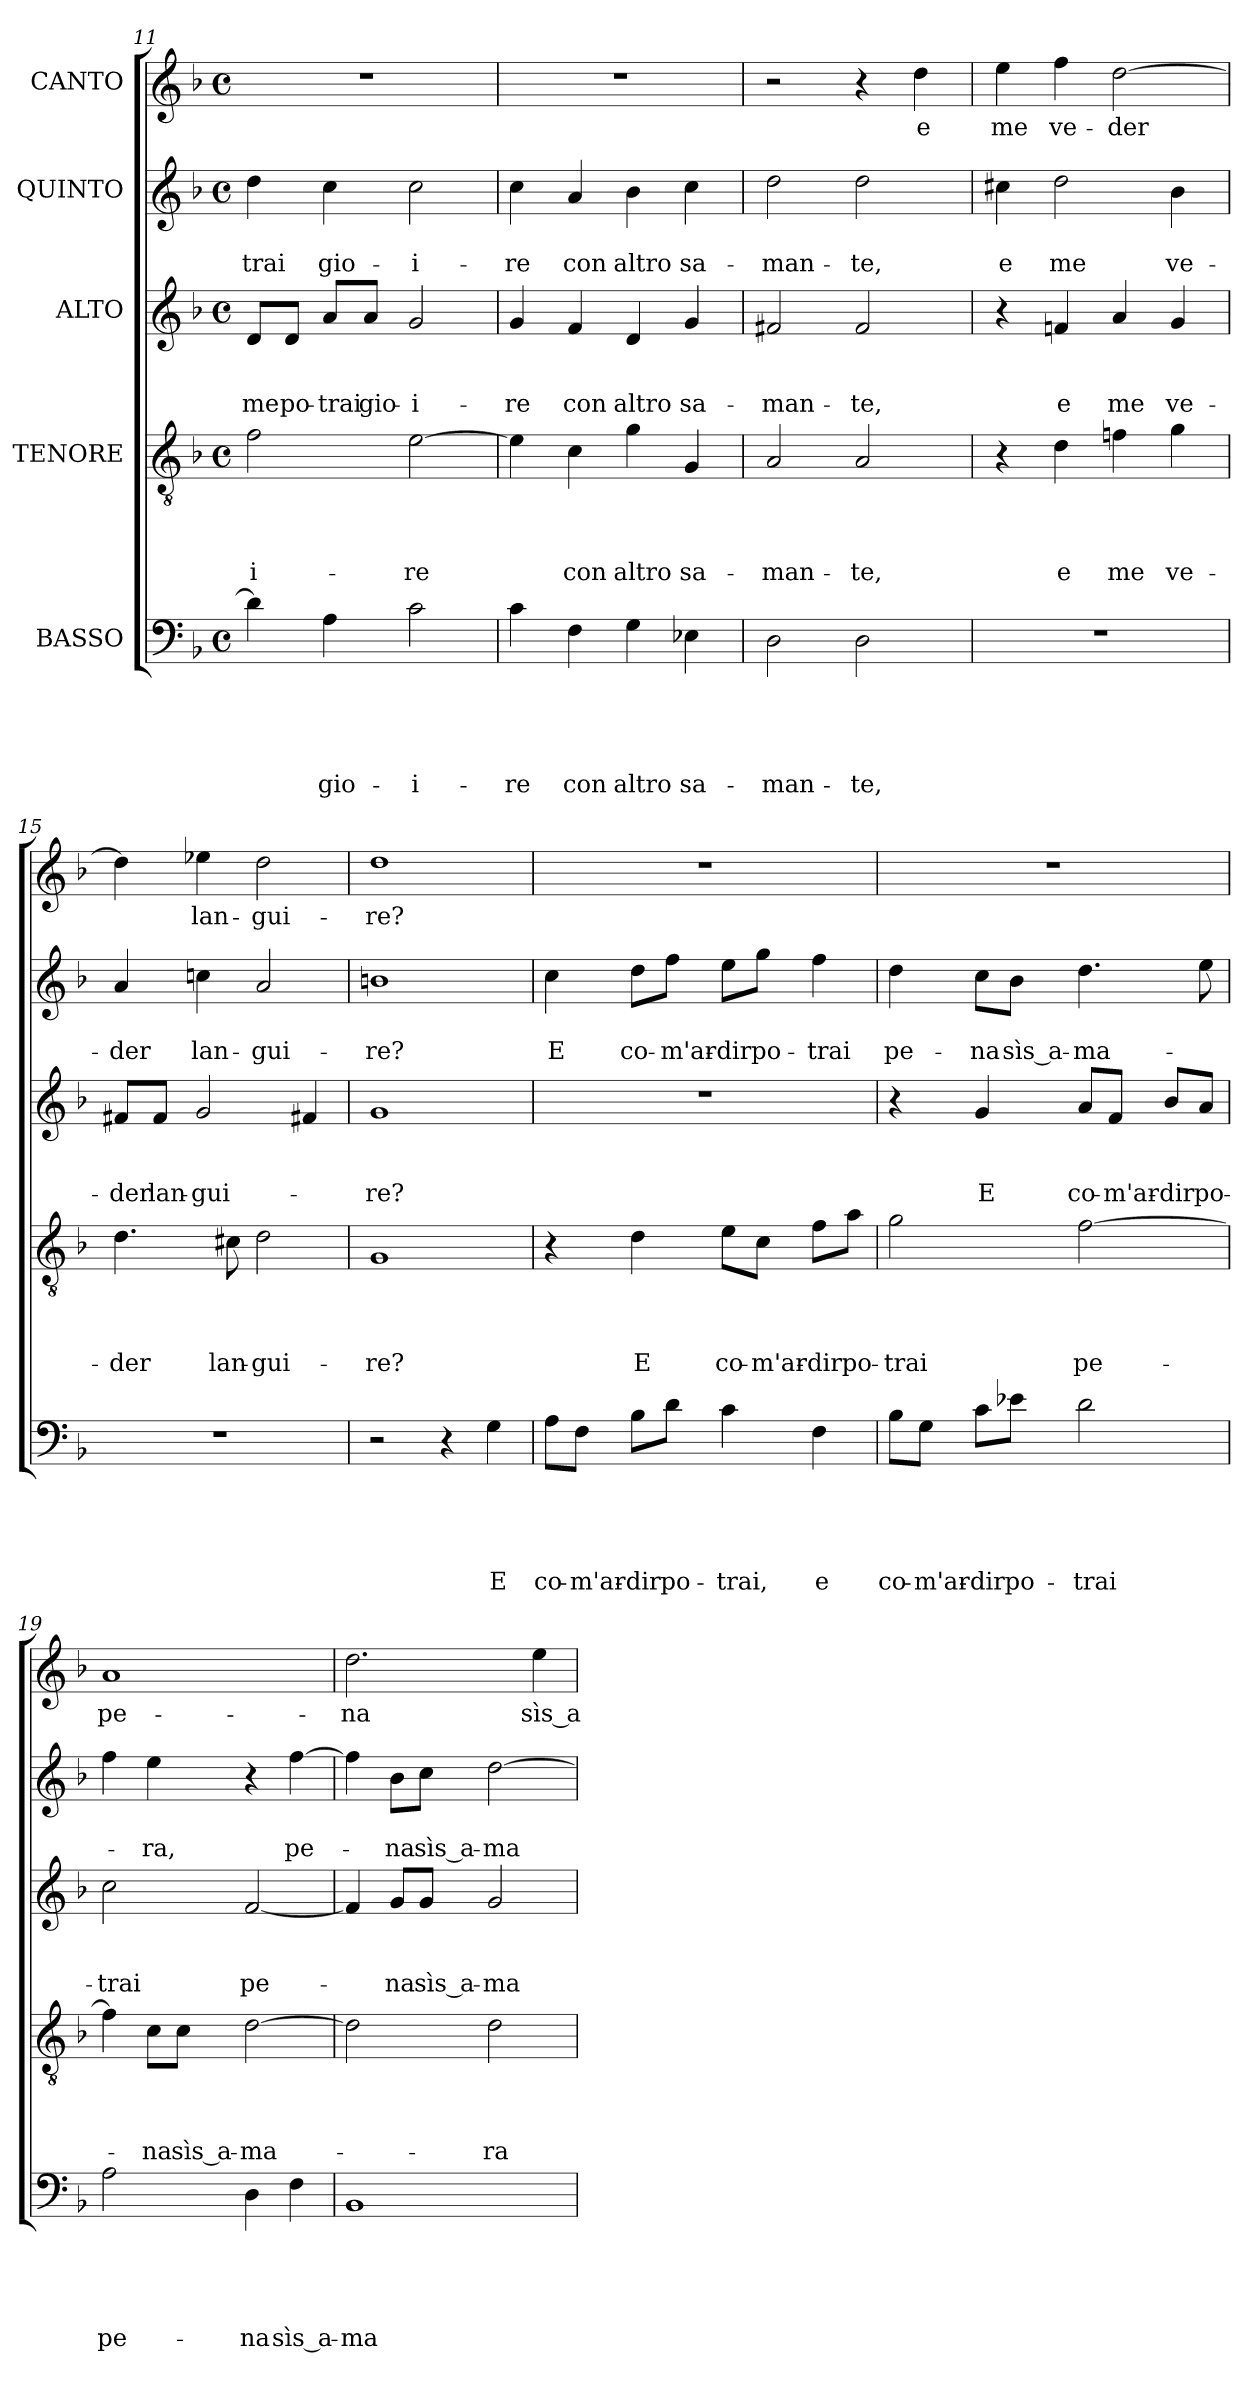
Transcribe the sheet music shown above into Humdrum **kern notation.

**kern	**text	**text	**text	**text	**text	**kern	**text	**text	**text	**text	**kern	**text	**text	**text	**kern	**text	**text	**kern	**text
*part5	*part5	*part5	*part5	*part5	*part5	*part4	*part4	*part4	*part4	*part4	*part3	*part3	*part3	*part3	*part2	*part2	*part2	*part1	*part1
*staff5	*staff5	*staff5	*staff5	*staff5	*staff5	*staff4	*staff4	*staff4	*staff4	*staff4	*staff3	*staff3	*staff3	*staff3	*staff2	*staff2	*staff2	*staff1	*staff1
*I"BASSO	*	*	*	*	*	*I"TENORE	*	*	*	*	*I"ALTO	*	*	*	*I"QUINTO	*	*	*I"CANTO	*
*clefF4	*	*	*	*	*	*clefGv2	*	*	*	*	*clefG2	*	*	*	*clefG2	*	*	*clefG2	*
*k[b-]	*	*	*	*	*	*k[b-]	*	*	*	*	*k[b-]	*	*	*	*k[b-]	*	*	*k[b-]	*
*F:	*	*	*	*	*	*F:	*	*	*	*	*F:	*	*	*	*F:	*	*	*F:	*
*M4/4	*	*	*	*	*	*M4/4	*	*	*	*	*M4/4	*	*	*	*M4/4	*	*	*M4/4	*
*met(c)	*	*	*	*	*	*met(c)	*	*	*	*	*met(c)	*	*	*	*met(c)	*	*	*met(c)	*
=11	=11	=11	=11	=11	=11	=11	=11	=11	=11	=11	=11	=11	=11	=11	=11	=11	=11	=11	=11
!	!	!	!	!	!	!	!	!	!	!LO:LY:b	!	!	!	!LO:LY:b	!	!	!LO:LY:b	!	!
4d\]	.	.	.	.	.	2f\	.	.	.	-i-	8d/L	.	.	-me	4dd\	.	-trai	1r	.
!	!	!	!	!	!	!	!	!	!	!	!	!	!	!LO:LY:b	!	!	!	!	!
.	.	.	.	.	.	.	.	.	.	.	8d/J	.	.	po-	.	.	.	.	.
!	!	!	!	!	!LO:LY:b	!	!	!	!	!	!	!	!	!LO:LY:b:rj	!	!	!LO:LY:b	!	!
4A\	.	.	.	.	gio-	.	.	.	.	.	8a/L	.	.	-trai	4cc\	.	gio-	.	.
!	!	!	!	!	!	!	!	!	!	!	!	!	!	!LO:LY:b	!	!	!	!	!
.	.	.	.	.	.	.	.	.	.	.	8a/J	.	.	gio-	.	.	.	.	.
!	!	!	!	!	!LO:LY:b	!	!	!	!	!LO:LY:b	!	!	!	!LO:LY:b	!	!	!LO:LY:b	!	!
2c\	.	.	.	.	-i-	[>2e\	.	.	.	-re	2g/	.	.	-i-	2cc\	.	-i-	.	.
!!LO:PB:g=z
=12	=12	=12	=12	=12	=12	=12	=12	=12	=12	=12	=12	=12	=12	=12	=12	=12	=12	=12	=12
!	!	!	!	!	!LO:LY:b	!	!	!	!	!	!	!	!	!LO:LY:b	!	!	!LO:LY:b	!	!
4c\	.	.	.	.	-re	4e\]	.	.	.	.	4g/	.	.	-re	4cc\	.	-re	1r	.
!	!	!	!	!	!LO:LY:b	!	!	!	!	!LO:LY:b	!	!	!	!LO:LY:b	!	!	!LO:LY:b	!	!
4F\	.	.	.	.	con	4c\	.	.	.	con	4f/	.	.	con	4a/	.	con	.	.
!	!	!	!	!	!LO:LY:b	!	!	!	!	!LO:LY:b	!	!	!	!LO:LY:b	!	!	!LO:LY:b	!	!
4G\	.	.	.	.	al­tro	4g\	.	.	.	al­tro	4d/	.	.	al­tro	4b-\	.	al­tro	.	.
!	!	!	!	!	!LO:LY:b	!	!	!	!	!LO:LY:b	!	!	!	!LO:LY:b	!	!	!LO:LY:b	!	!
4E-X\	.	.	.	.	sa-	4G/	.	.	.	sa-	4g/	.	.	sa-	4cc\	.	sa-	.	.
=13	=13	=13	=13	=13	=13	=13	=13	=13	=13	=13	=13	=13	=13	=13	=13	=13	=13	=13	=13
!	!	!	!	!	!LO:LY:b	!	!	!	!	!LO:LY:b	!	!	!	!LO:LY:b	!	!	!LO:LY:b	!	!
2D\	.	.	.	.	-man-	2A/	.	.	.	-man-	2f#X/	.	.	-man-	2dd\	.	-man-	2r	.
!	!	!	!	!	!LO:LY:b	!	!	!	!	!LO:LY:b	!	!	!	!LO:LY:b	!	!	!LO:LY:b	!	!
2D\	.	.	.	.	-te,	2A/	.	.	.	-te,	2f#i/	.	.	-te,	2dd\	.	-te,	4r	.
!	!	!	!	!	!	!	!	!	!	!	!	!	!	!	!	!	!	!	!LO:LY:b
.	.	.	.	.	.	.	.	.	.	.	.	.	.	.	.	.	.	4dd\	e
=14	=14	=14	=14	=14	=14	=14	=14	=14	=14	=14	=14	=14	=14	=14	=14	=14	=14	=14	=14
!	!	!	!	!	!	!	!	!	!	!	!	!	!	!	!	!	!LO:LY:b	!	!LO:LY:b
1r	.	.	.	.	.	4r	.	.	.	.	4r	.	.	.	4cc#X\	.	e	4ee\	me
!	!	!	!	!	!	!	!	!	!	!LO:LY:b	!	!	!	!LO:LY:b	!	!	!LO:LY:b	!	!LO:LY:b
.	.	.	.	.	.	4d\	.	.	.	e	4fni/	.	.	e	2dd\	.	me	4ff\	ve-
!	!	!	!	!	!	!	!	!	!	!LO:LY:b	!	!	!	!LO:LY:b	!	!	!	!	!LO:LY:b
.	.	.	.	.	.	4fni\	.	.	.	me	4a/	.	.	me	.	.	.	[>2dd\	-der
!	!	!	!	!	!	!	!	!	!	!LO:LY:b	!	!	!	!LO:LY:b	!	!	!LO:LY:b	!	!
.	.	.	.	.	.	4g\	.	.	.	ve-	4g/	.	.	ve-	4b-\	.	ve-	.	.
=15	=15	=15	=15	=15	=15	=15	=15	=15	=15	=15	=15	=15	=15	=15	=15	=15	=15	=15	=15
!	!	!	!	!	!	!	!	!	!	!LO:LY:b	!	!	!	!LO:LY:b	!	!	!LO:LY:b	!	!
1r	.	.	.	.	.	4.d\	.	.	.	-der	8f#X/L	.	.	-der	4a/	.	-der	4dd\]	.
!	!	!	!	!	!	!	!	!	!	!	!	!	!	!LO:LY:b	!	!	!	!	!
.	.	.	.	.	.	.	.	.	.	.	8f#i/J	.	.	lan-	.	.	.	.	.
!	!	!	!	!	!	!	!	!	!	!	!	!	!	!LO:LY:b	!	!	!LO:LY:b	!	!LO:LY:b
.	.	.	.	.	.	.	.	.	.	.	2g/	.	.	-gui-	4ccni\	.	lan-	4ee-X\	lan-
!	!	!	!	!	!	!	!	!	!	!LO:LY:b	!	!	!	!	!	!	!	!	!
.	.	.	.	.	.	8c#X\	.	.	.	lan-	.	.	.	.	.	.	.	.	.
!	!	!	!	!	!	!	!	!	!	!LO:LY:b:rj	!	!	!	!	!	!	!LO:LY:b	!	!LO:LY:b
.	.	.	.	.	.	2d\	.	.	.	-gui-	.	.	.	.	2a/	.	-gui-	2dd\	-gui-
.	.	.	.	.	.	.	.	.	.	.	4f#X/	.	.	.	.	.	.	.	.
=16	=16	=16	=16	=16	=16	=16	=16	=16	=16	=16	=16	=16	=16	=16	=16	=16	=16	=16	=16
!	!	!	!	!	!	!	!	!	!	!LO:LY:b	!	!	!	!LO:LY:b	!	!	!LO:LY:b	!	!LO:LY:b
2r	.	.	.	.	.	1G	.	.	.	-re?	1g	.	.	-re?	1bn	.	-re?	1dd	-re?
4r	.	.	.	.	.	.	.	.	.	.	.	.	.	.	.	.	.	.	.
!	!	!	!	!	!LO:LY:b	!	!	!	!	!	!	!	!	!	!	!	!	!	!
4G\	.	.	.	.	E	.	.	.	.	.	.	.	.	.	.	.	.	.	.
=17	=17	=17	=17	=17	=17	=17	=17	=17	=17	=17	=17	=17	=17	=17	=17	=17	=17	=17	=17
!	!	!	!	!	!LO:LY:b	!	!	!	!	!	!	!	!	!	!	!	!LO:LY:b	!	!
8A\L	.	.	.	.	co-	4r	.	.	.	.	1r	.	.	.	4cc\	.	E	1r	.
!	!	!	!	!	!LO:LY:b	!	!	!	!	!	!	!	!	!	!	!	!	!	!
8F\J	.	.	.	.	-m'ar-	.	.	.	.	.	.	.	.	.	.	.	.	.	.
!	!	!	!	!	!LO:LY:b:rj	!	!	!	!	!LO:LY:b	!	!	!	!	!	!	!LO:LY:b	!	!
8B-\L	.	.	.	.	-dir	4d\	.	.	.	E	.	.	.	.	8dd\L	.	co-	.	.
!	!	!	!	!	!LO:LY:b	!	!	!	!	!	!	!	!	!	!	!	!LO:LY:b	!	!
8d\J	.	.	.	.	po-	.	.	.	.	.	.	.	.	.	8ff\J	.	-m'ar-	.	.
!	!	!	!	!	!LO:LY:b	!	!	!	!	!LO:LY:b	!	!	!	!	!	!	!LO:LY:b:rj	!	!
4c\	.	.	.	.	-trai,	8e\L	.	.	.	co-	.	.	.	.	8ee\L	.	-dir	.	.
!	!	!	!	!	!	!	!	!	!	!LO:LY:b	!	!	!	!	!	!	!LO:LY:b	!	!
.	.	.	.	.	.	8c\J	.	.	.	-m'ar-	.	.	.	.	8gg\J	.	po-	.	.
!	!	!	!	!	!LO:LY:b	!	!	!	!	!LO:LY:b:rj	!	!	!	!	!	!	!LO:LY:b	!	!
4F\	.	.	.	.	e	8f\L	.	.	.	-dir	.	.	.	.	4ff\	.	-trai	.	.
!	!	!	!	!	!	!	!	!	!	!LO:LY:b	!	!	!	!	!	!	!	!	!
.	.	.	.	.	.	8a\J	.	.	.	po-	.	.	.	.	.	.	.	.	.
!!LO:LB:g=z
=18	=18	=18	=18	=18	=18	=18	=18	=18	=18	=18	=18	=18	=18	=18	=18	=18	=18	=18	=18
!	!	!	!	!	!LO:LY:b	!	!	!	!	!LO:LY:b	!	!	!	!	!	!	!LO:LY:b	!	!
8B-\L	.	.	.	.	co-	2g\	.	.	.	-trai	4r	.	.	.	4dd\	.	pe-	1r	.
!	!	!	!	!	!LO:LY:b	!	!	!	!	!	!	!	!	!	!	!	!	!	!
8G\J	.	.	.	.	-m'ar-	.	.	.	.	.	.	.	.	.	.	.	.	.	.
!	!	!	!	!	!LO:LY:b:rj	!	!	!	!	!	!	!	!	!LO:LY:b	!	!	!LO:LY:b	!	!
8c\L	.	.	.	.	-dir	.	.	.	.	.	4g/	.	.	E	8cc\L	.	-na	.	.
!	!	!	!	!	!LO:LY:b	!	!	!	!	!	!	!	!	!	!	!	!LO:LY:b:rj	!	!
8e-X\J	.	.	.	.	po-	.	.	.	.	.	.	.	.	.	8b-\J	.	sìs a-	.	.
!	!	!	!	!	!LO:LY:b:rj	!	!	!	!	!LO:LY:b	!	!	!	!LO:LY:b	!	!	!LO:LY:b	!	!
2d\	.	.	.	.	-trai	[>2f\	.	.	.	pe-	8a/L	.	.	co-	4.dd\	.	-ma-	.	.
!	!	!	!	!	!	!	!	!	!	!	!	!	!	!LO:LY:b	!	!	!	!	!
.	.	.	.	.	.	.	.	.	.	.	8f/J	.	.	-m'ar-	.	.	.	.	.
!	!	!	!	!	!	!	!	!	!	!	!	!	!	!LO:LY:b:rj	!	!	!	!	!
.	.	.	.	.	.	.	.	.	.	.	8b-/L	.	.	-dir	.	.	.	.	.
!	!	!	!	!	!	!	!	!	!	!	!	!	!	!LO:LY:b	!	!	!	!	!
.	.	.	.	.	.	.	.	.	.	.	8a/J	.	.	po-	8ee\	.	.	.	.
=19	=19	=19	=19	=19	=19	=19	=19	=19	=19	=19	=19	=19	=19	=19	=19	=19	=19	=19	=19
!	!	!	!	!	!LO:LY:b	!	!	!	!	!	!	!	!	!LO:LY:b	!	!	!	!	!LO:LY:b
2A\	.	.	.	.	pe-	4f\]	.	.	.	.	2cc\	.	.	-trai	4ff\	.	.	1a	pe-
!	!	!	!	!	!	!	!	!	!	!LO:LY:b	!	!	!	!	!	!	!LO:LY:b	!	!
.	.	.	.	.	.	8c\L	.	.	.	-na	.	.	.	.	4ee\	.	-ra,	.	.
!	!	!	!	!	!	!	!	!	!	!LO:LY:b:rj	!	!	!	!	!	!	!	!	!
.	.	.	.	.	.	8c\J	.	.	.	sìs a-	.	.	.	.	.	.	.	.	.
!	!	!	!	!	!LO:LY:b	!	!	!	!	!LO:LY:b:rj	!	!	!	!LO:LY:b	!	!	!	!	!
4D\	.	.	.	.	-na	[>2d\	.	.	.	-ma-	[<2f/	.	.	pe-	4r	.	.	.	.
!	!	!	!	!	!LO:LY:b:rj	!	!	!	!	!	!	!	!	!	!	!	!LO:LY:b	!	!
4F\	.	.	.	.	sìs a-	.	.	.	.	.	.	.	.	.	[>4ff\	.	pe-	.	.
=20	=20	=20	=20	=20	=20	=20	=20	=20	=20	=20	=20	=20	=20	=20	=20	=20	=20	=20	=20
!	!	!	!	!	!LO:LY:b	!	!	!	!	!	!	!	!	!	!	!	!	!	!LO:LY:b
1BB-	.	.	.	.	-ma-	2d\]	.	.	.	.	4f/]	.	.	.	4ff\]	.	.	2.dd\	-na
!	!	!	!	!	!	!	!	!	!	!	!	!	!	!LO:LY:b	!	!	!LO:LY:b	!	!
.	.	.	.	.	.	.	.	.	.	.	8g/L	.	.	-na	8b-\L	.	-na	.	.
!	!	!	!	!	!	!	!	!	!	!	!	!	!	!LO:LY:b:rj	!	!	!LO:LY:b:rj	!	!
.	.	.	.	.	.	.	.	.	.	.	8g/J	.	.	sìs a-	8cc\J	.	sìs a-	.	.
!	!	!	!	!	!	!	!	!	!	!LO:LY:b	!	!	!	!LO:LY:b:rj	!	!	!LO:LY:b:rj	!	!
.	.	.	.	.	.	2d\	.	.	.	-ra	2g/	.	.	-ma-	[>2dd\	.	-ma-	.	.
!	!	!	!	!	!	!	!	!	!	!	!	!	!	!	!	!	!	!	!LO:LY:b:rj
.	.	.	.	.	.	.	.	.	.	.	.	.	.	.	.	.	.	4ee\	sìs a-
=	=	=	=	=	=	=	=	=	=	=	=	=	=	=	=	=	=	=	=
*-	*-	*-	*-	*-	*-	*-	*-	*-	*-	*-	*-	*-	*-	*-	*-	*-	*-	*-	*-
